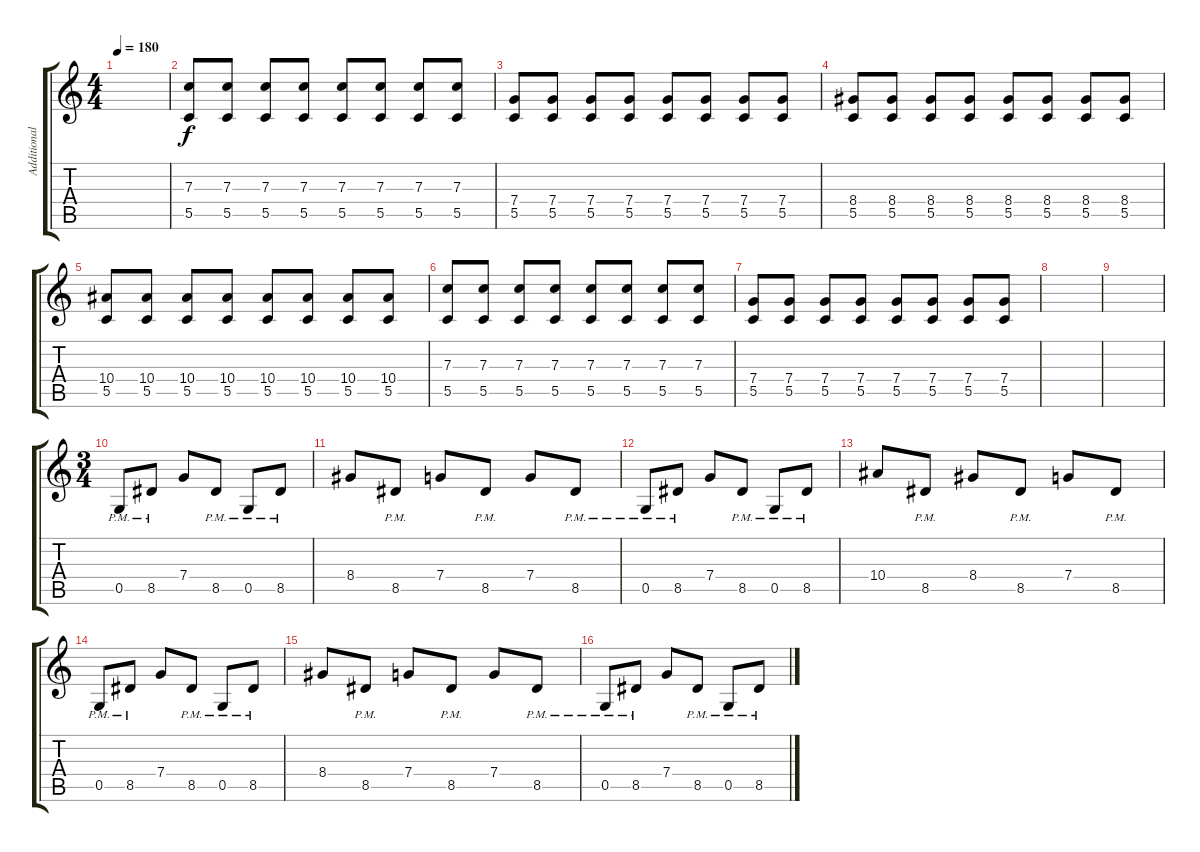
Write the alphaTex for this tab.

\track ("Additional Guitar" "Additional") {instrument distortionguitar}
\staff {score tabs}
\tuning (D4 A3 F3 C3 G2 C2) {hide}
\ts (4 4)
\tempo 180
\clef g2
\ks c
|
(7.3 5.5).8 (7.3 5.5).8 (7.3 5.5).8 (7.3 5.5).8 (7.3 5.5).8 (7.3 5.5).8 (7.3 5.5).8 (7.3 5.5).8 |
(7.4 5.5).8 (7.4 5.5).8 (7.4 5.5).8 (7.4 5.5).8 (7.4 5.5).8 (7.4 5.5).8 (7.4 5.5).8 (7.4 5.5).8 |
(8.4 5.5).8 (8.4 5.5).8 (8.4 5.5).8 (8.4 5.5).8 (8.4 5.5).8 (8.4 5.5).8 (8.4 5.5).8 (8.4 5.5).8 |
(10.4 5.5).8 (10.4 5.5).8 (10.4 5.5).8 (10.4 5.5).8 (10.4 5.5).8 (10.4 5.5).8 (10.4 5.5).8 (10.4 5.5).8 |
(7.3 5.5).8 (7.3 5.5).8 (7.3 5.5).8 (7.3 5.5).8 (7.3 5.5).8 (7.3 5.5).8 (7.3 5.5).8 (7.3 5.5).8 |
(7.4 5.5).8 (7.4 5.5).8 (7.4 5.5).8 (7.4 5.5).8 (7.4 5.5).8 (7.4 5.5).8 (7.4 5.5).8 (7.4 5.5).8 |
|
|
\ts (3 4)
0.5{pm}.8 8.5{pm}.8 7.4.8 8.5{pm}.8 0.5{pm}.8 8.5{pm}.8 |
8.4.8 8.5{pm}.8 7.4.8 8.5{pm}.8 7.4.8 8.5{pm}.8 |
0.5{pm}.8 8.5{pm}.8 7.4.8 8.5{pm}.8 0.5{pm}.8 8.5{pm}.8 |
10.4.8 8.5{pm}.8 8.4.8 8.5{pm}.8 7.4.8 8.5{pm}.8 |
0.5{pm}.8 8.5{pm}.8 7.4.8 8.5{pm}.8 0.5{pm}.8 8.5{pm}.8 |
8.4.8 8.5{pm}.8 7.4.8 8.5{pm}.8 7.4.8 8.5{pm}.8 |
0.5{pm}.8 8.5{pm}.8 7.4.8 8.5{pm}.8 0.5{pm}.8 8.5{pm}.8
